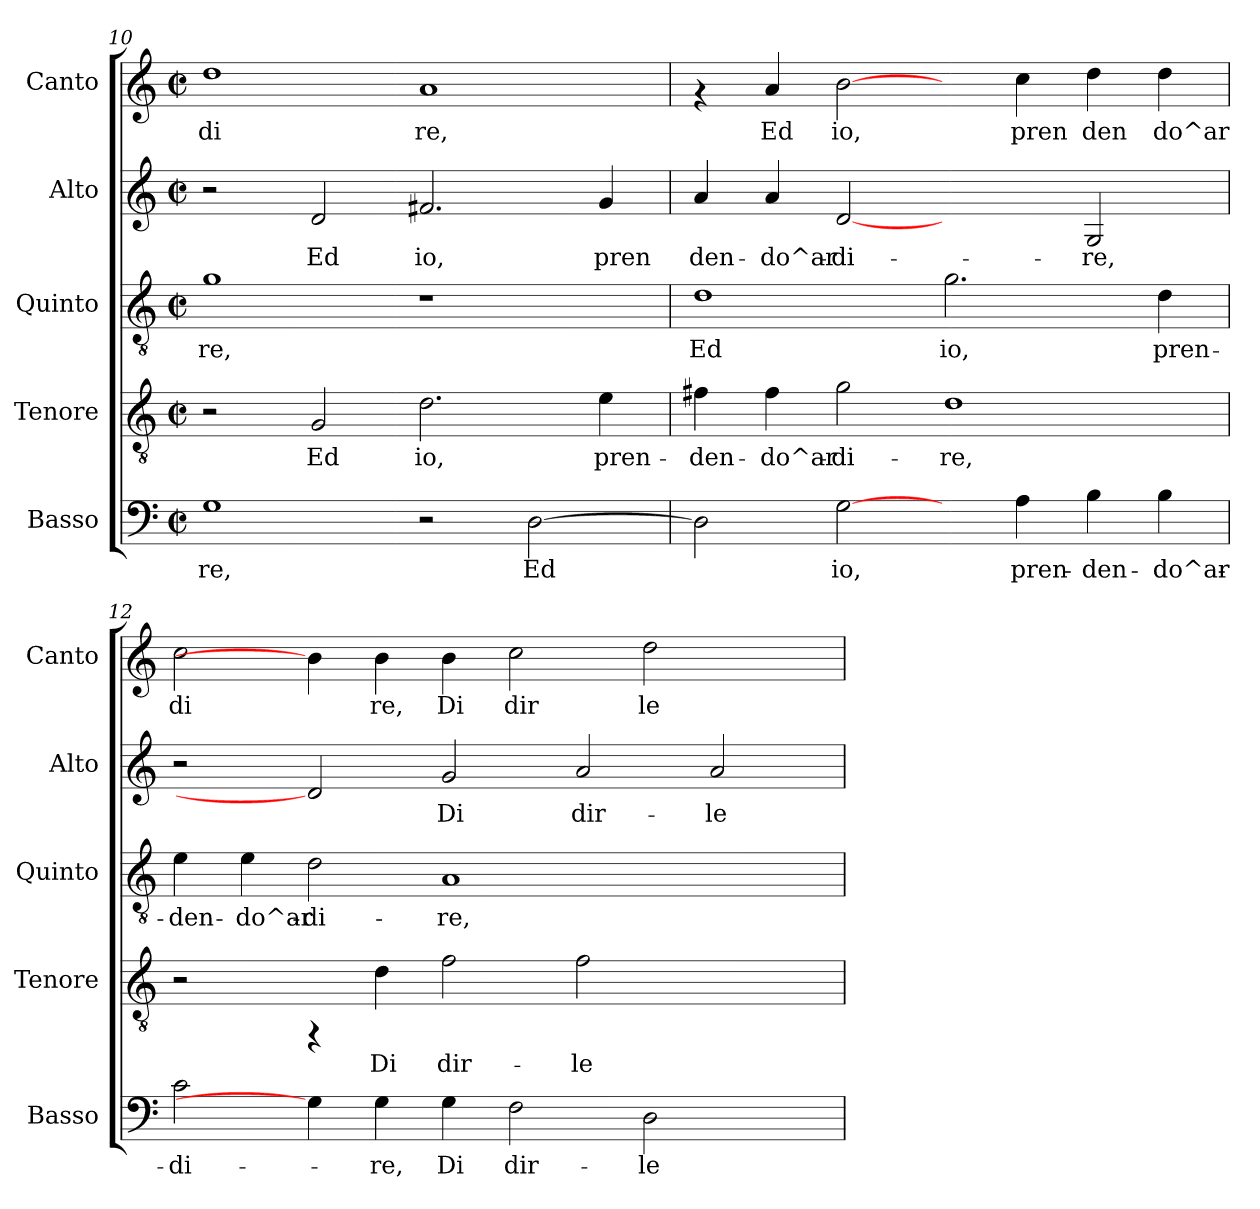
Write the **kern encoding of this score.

**kern	**text	**kern	**text	**kern	**text	**kern	**text	**kern	**text
*part5	*part5	*part4	*part4	*part3	*part3	*part2	*part2	*part1	*part1
*staff5	*staff5	*staff4	*staff4	*staff3	*staff3	*staff2	*staff2	*staff1	*staff1
*I"Basso	*	*I"Tenore	*	*I"Quinto	*	*I"Alto	*	*I"Canto	*
*I'Basso	*	*I'Tenore	*	*I'Quinto	*	*I'Alto	*	*I'Canto	*
*clefF4	*	*clefGv2	*	*clefGv2	*	*clefG2	*	*clefG2	*
*k[]	*	*k[]	*	*k[]	*	*k[]	*	*k[]	*
*C:	*	*C:	*	*C:	*	*C:	*	*C:	*
*M2/2	*	*M2/2	*	*M2/2	*	*M2/2	*	*M2/2	*
*met(c|)	*	*met(c|)	*	*met(c|)	*	*met(c|)	*	*met(c|)	*
=10	=10	=10	=10	=10	=10	=10	=10	=10	=10
!	!LO:LY:b:cj	!	!	!	!LO:LY:b:cj	!	!	!	!LO:LY:b:cj
1G	-re,	2r	.	1g	re,	2r	.	1dd	di
!	!	!	!LO:LY:b:cj	!	!	!	!LO:LY:b:cj	!	!
.	.	2G/	Ed	.	.	2d/	Ed	.	.
!	!	!	!LO:LY:b:cj	!	!	!	!LO:LY:b:cj	!	!LO:LY:b:cj
2r	.	2.d\	io,	1r	.	2.f#X/	io,	1a	re,
!	!LO:LY:b:cj	!	!	!	!	!	!	!	!
[<2D\	Ed	.	.	.	.	.	.	.	.
!	!	!	!LO:LY:b:cj	!	!	!	!LO:LY:b:cj	!	!
.	.	4e\	pren-	.	.	4g/	pren	.	.
!!LO:PB:g=z
=11	=11	=11	=11	=11	=11	=11	=11	=11	=11
!	!LO:LY:b:cj	!	!LO:LY:b:cj	!	!LO:LY:b:cj	!	!LO:LY:b:cj	!	!
2D\]	.	4f#X\	-den-	1d	Ed	4a/	den-	4rf	.
!	!	!	!LO:LY:b:cj	!	!	!	!LO:LY:b:cj	!	!LO:LY:b:cj
.	.	4f#\	-do^ar-	.	.	4a/	-do^ar-	4a/	Ed
!	!LO:LY:b:cj	!	!LO:LY:b:cj	!	!	!	!LO:LY:b:cj	!	!LO:LY:b:cj
[2G\	io,	2g\	-di-	.	.	[2d	-di-	[2b\	io,
!	!	!	!LO:LY:b:cj	!	!LO:LY:b:cj	!	!	!	!
4ryy	.	1d	-re,	2.g\	io,	2ryy	.	4ryy	.
!	!LO:LY:b:cj	!	!	!	!	!	!	!	!LO:LY:b:cj
4A\	pren-	.	.	.	.	.	.	4cc\	pren
!	!LO:LY:b:cj	!	!	!	!	!	!LO:LY:b:cj	!	!LO:LY:b:cj
4B\	-den-	.	.	.	.	2G/	-re,	4dd\	den
!	!LO:LY:b:cj	!	!	!	!LO:LY:b:cj	!	!	!	!LO:LY:b:cj
4B\	-do^ar-	.	.	4d\	pren-	.	.	4dd\	do^ar
=12	=12	=12	=12	=12	=12	=12	=12	=12	=12
!	!LO:LY:b:cj	!	!	!	!LO:LY:b:cj	!	!	!	!LO:LY:b:cj
2c\	-di-	2r	.	4e\	-den-	2r	.	2cc\	di
!	!	!	!	!	!LO:LY:b:cj	!	!	!	!
.	.	.	.	4e\	-do^ar-	.	.	.	.
!	!	!	!	!	!LO:LY:b:cj	!	!	!	!
4G\]	.	4rFF	.	2d\	-di-	2d]	.	4b\]	.
!	!LO:LY:b:cj	!	!LO:LY:b:cj	!	!	!	!	!	!LO:LY:b:cj
4G\	-re,	4d\	Di	.	.	.	.	4b\	re,
!	!LO:LY:b:cj	!	!LO:LY:b:cj	!	!LO:LY:b:cj	!	!LO:LY:b:cj	!	!LO:LY:b:cj
4G\	Di	2f\	dir-	1A	-re,	2g/	Di	4b\	Di
!	!LO:LY:b:cj	!	!	!	!	!	!	!	!LO:LY:b:cj
2F\	dir-	.	.	.	.	.	.	2cc\	dir
!	!	!	!LO:LY:b:cj	!	!	!	!LO:LY:b:cj	!	!
.	.	2f\	-le	.	.	2a/	dir-	.	.
!	!LO:LY:b:cj	!	!	!	!	!	!	!	!LO:LY:b:cj
2D\	-le	.	.	.	.	.	.	2dd\	le
!	!	!	!	!	!	!	!LO:LY:b:cj	!	!
.	.	2ryy	.	2ryy	.	2a/	-le	.	.
4ryy	.	.	.	.	.	.	.	4ryy	.
=	=	=	=	=	=	=	=	=	=
*-	*-	*-	*-	*-	*-	*-	*-	*-	*-
